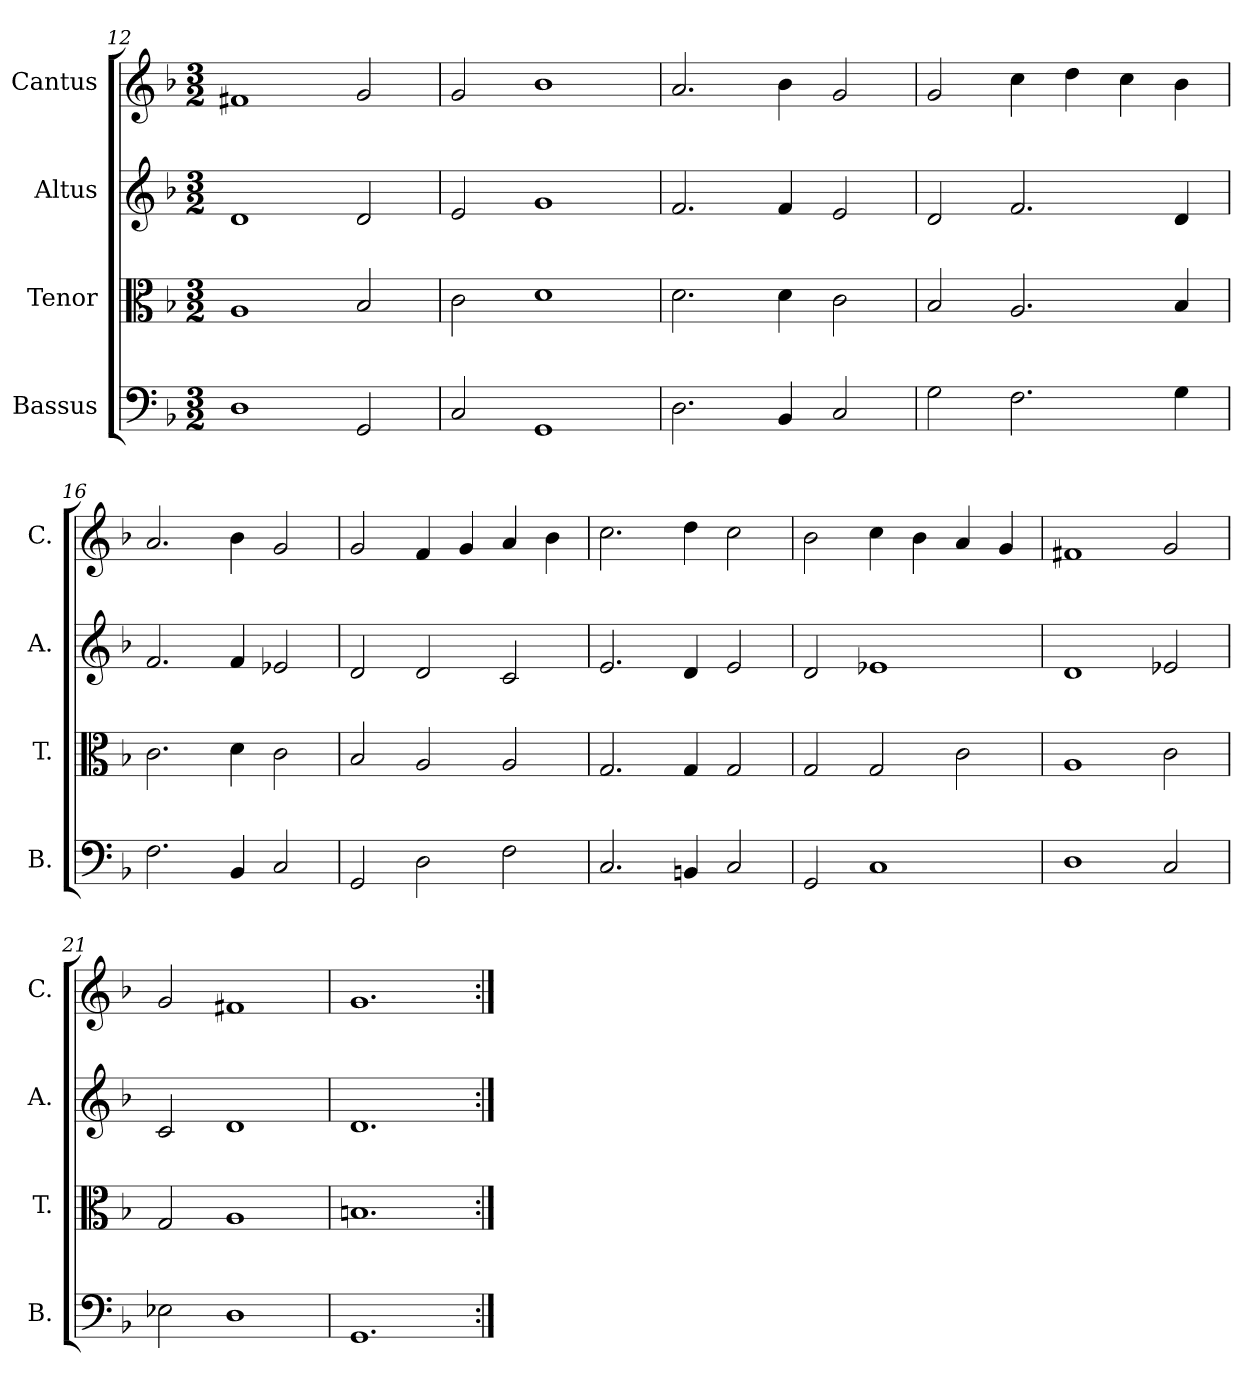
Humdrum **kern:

**kern	**kern	**kern	**kern
*part4	*part3	*part2	*part1
*staff4	*staff3	*staff2	*staff1
*I"Bassus	*I"Tenor	*I"Altus	*I"Cantus
*I'B.	*I'T.	*I'A.	*I'C.
*clefF4	*clefC3	*clefG2	*clefG2
*k[b-]	*k[b-]	*k[b-]	*k[b-]
*F:	*F:	*F:	*F:
*M3/2	*M3/2	*M3/2	*M3/2
=12	=12	=12	=12
1D	1A	1d	1f#X
2GG/	2B-/	2d/	2g/
=13	=13	=13	=13
2C/	2c\	2e/	2g/
1GG	1d	1g	1b-
=14	=14	=14	=14
2.D\	2.d\	2.f/	2.a/
4BB-/	4d\	4f/	4b-\
2C/	2c\	2e/	2g/
=15	=15	=15	=15
2G\	2B-/	2d/	2g/
2.F\	2.A/	2.f/	4cc\
.	.	.	4dd\
.	.	.	4cc\
4G\	4B-/	4d/	4b-\
=16	=16	=16	=16
2.F\	2.c\	2.f/	2.a/
4BB-/	4d\	4f/	4b-\
2C/	2c\	2e-X/	2g/
=17	=17	=17	=17
2GG/	2B-/	2d/	2g/
2D\	2A/	2d/	4f/
.	.	.	4g/
2F\	2A/	2c/	4a/
.	.	.	4b-\
=18	=18	=18	=18
2.C/	2.G/	2.e/	2.cc\
4BBn/	4G/	4d/	4dd\
2C/	2G/	2e/	2cc\
=19	=19	=19	=19
2GG/	2G/	2d/	2b-\
1C	2G/	1e-X	4cc\
.	.	.	4b-\
.	2c\	.	4a/
.	.	.	4g/
=20	=20	=20	=20
1D	1A	1d	1f#X
2C/	2c\	2e-X/	2g/
=21	=21	=21	=21
2E-X\	2G/	2c/	2g/
1D	1A	1d	1f#X
=22	=22	=22	=22
1.GG	1.Bn	1.d	1.g
=:|!	=:|!	=:|!	=:|!
*-	*-	*-	*-
